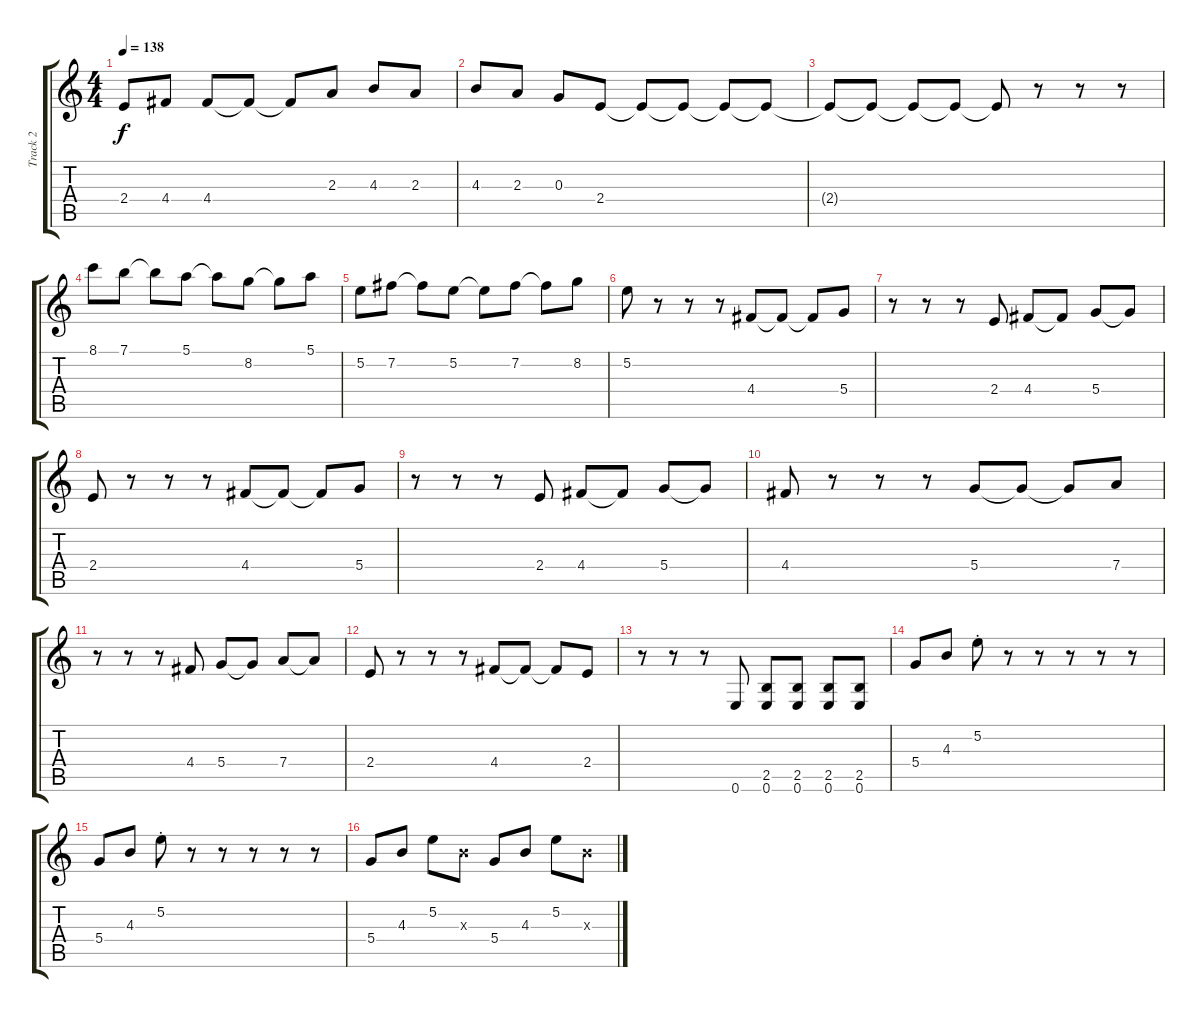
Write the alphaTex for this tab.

\track ("Track 2" "Track 2") {instrument acousticguitarsteel}
\staff {score tabs}
\tuning (E4 B3 G3 D3 A2 E2) {hide}
\ts (4 4)
\tempo 138
\clef g2
\ks c
2.4{t}.8{dy f} 4.4.8 4.4.8 4.4{t}.8 4.4{t}.8 2.3.8 4.3.8 2.3.8 |
4.3.8 2.3.8 0.3.8 2.4.8 2.4{t}.8 2.4{t}.8 2.4{t}.8 2.4{t}.8 |
2.4{t}.8 2.4{t}.8 2.4{t}.8 2.4{t}.8 2.4{t}.8 r.8 r.8 r.8 |
8.1.8 7.1.8 7.1{t}.8 5.1.8 5.1{t}.8 8.2.8 8.2{t}.8 5.1.8 |
5.2.8 7.2.8 7.2{t}.8 5.2.8 5.2{t}.8 7.2.8 7.2{t}.8 8.2.8 |
5.2.8 r.8 r.8 r.8 4.4.8 4.4{t}.8 4.4{t}.8 5.4.8 |
r.8 r.8 r.8 2.4.8 4.4.8 4.4{t}.8 5.4.8 5.4{t}.8 |
2.4.8 r.8 r.8 r.8 4.4.8 4.4{t}.8 4.4{t}.8 5.4.8 |
r.8 r.8 r.8 2.4.8 4.4.8 4.4{t}.8 5.4.8 5.4{t}.8 |
4.4.8 r.8 r.8 r.8 5.4.8 5.4{t}.8 5.4{t}.8 7.4.8 |
r.8 r.8 r.8 4.4.8 5.4.8 5.4{t}.8 7.4.8 7.4{t}.8 |
2.4.8 r.8 r.8 r.8 4.4.8 4.4{t}.8 4.4{t}.8 2.4.8 |
r.8 r.8 r.8 0.6.8 (2.5 0.6).8 (2.5 0.6).8 (2.5 0.6).8 (2.5 0.6).8 |
5.4.8{volume 4} 4.3.8 5.2{st}.8 r.8 r.8 r.8 r.8 r.8 |
5.4.8 4.3.8 5.2{st}.8 r.8 r.8 r.8 r.8 r.8 |
5.4.8 4.3.8 5.2.8 4.3{x}.8 5.4.8 4.3.8 5.2.8 4.3{x}.8
